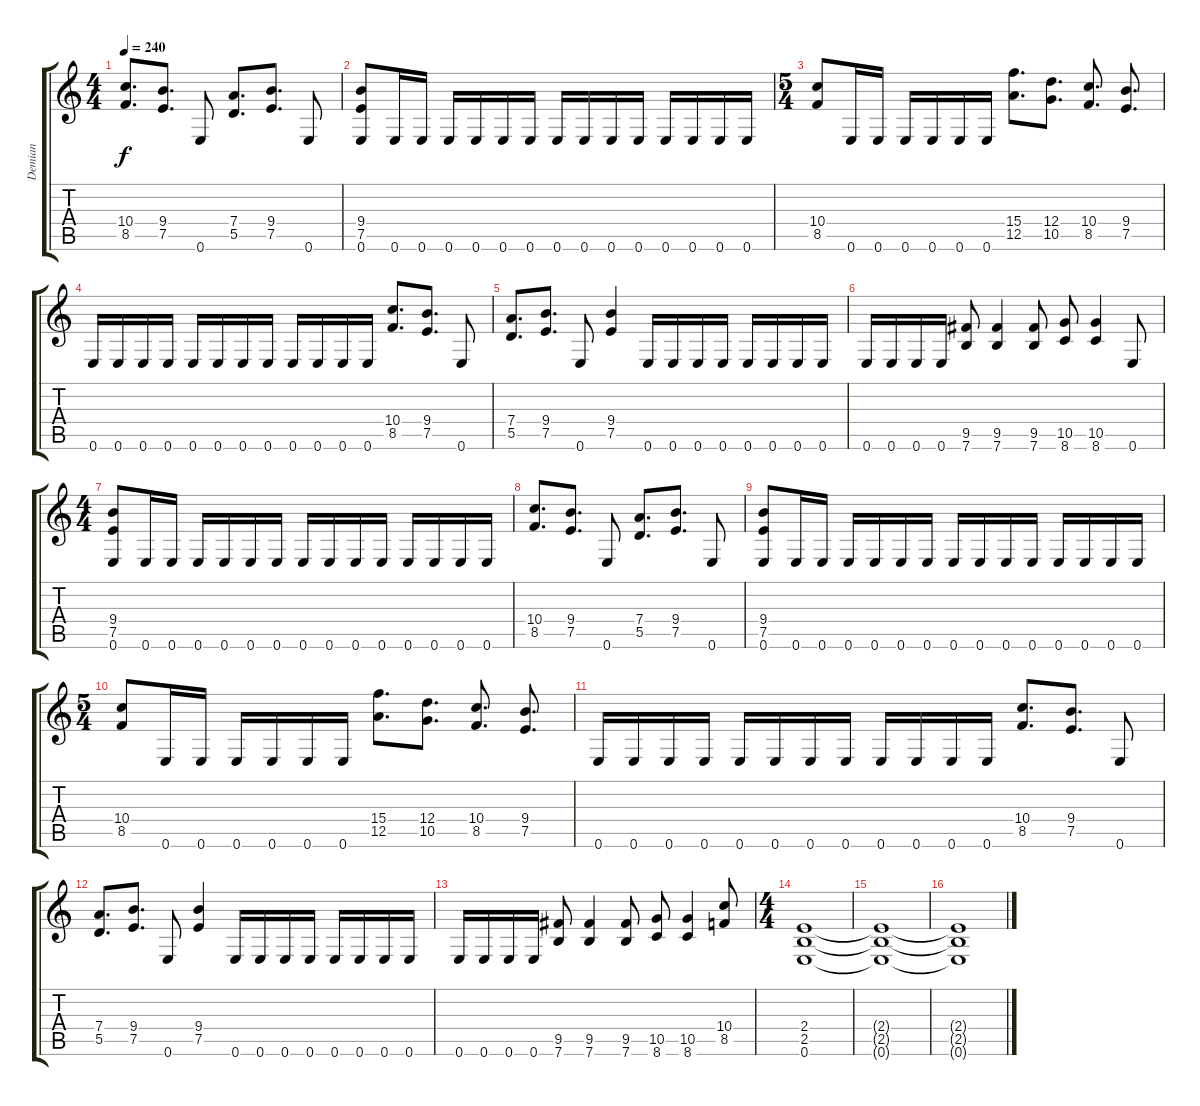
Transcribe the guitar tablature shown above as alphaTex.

\track ("Demian" "Demian") {instrument distortionguitar}
\staff {score tabs}
\tuning (E4 B3 G3 D3 A2 E2) {hide}
\ts (4 4)
\tempo 240
\clef g2
\ks c
(10.4 8.5).8{d dy f} (9.4 7.5).8{d} 0.6.8 (7.4 5.5).8{d} (9.4 7.5).8{d} 0.6.8 |
(9.4 7.5 0.6).8 0.6.16 0.6.16 0.6.16 0.6.16 0.6.16 0.6.16 0.6.16 0.6.16 0.6.16 0.6.16 0.6.16 0.6.16 0.6.16 0.6.16 |
\ts (5 4)
(10.4 8.5).8 0.6.16 0.6.16 0.6.16 0.6.16 0.6.16 0.6.16 (15.4 12.5).8{d} (12.4 10.5).8{d} (10.4 8.5).8{d} (9.4 7.5).8{d} |
0.6.16 0.6.16 0.6.16 0.6.16 0.6.16 0.6.16 0.6.16 0.6.16 0.6.16 0.6.16 0.6.16 0.6.16 (10.4 8.5).8{d} (9.4 7.5).8{d} 0.6.8 |
(7.4 5.5).8{d} (9.4 7.5).8{d} 0.6.8 (9.4 7.5).4 0.6.16 0.6.16 0.6.16 0.6.16 0.6.16 0.6.16 0.6.16 0.6.16 |
0.6.16 0.6.16 0.6.16 0.6.16 (9.5 7.6).8 (9.5 7.6).4 (9.5 7.6).8 (10.5 8.6).8 (10.5 8.6).4 0.6.8 |
\ts (4 4)
(9.4 7.5 0.6).8 0.6.16 0.6.16 0.6.16 0.6.16 0.6.16 0.6.16 0.6.16 0.6.16 0.6.16 0.6.16 0.6.16 0.6.16 0.6.16 0.6.16 |
(10.4 8.5).8{d} (9.4 7.5).8{d} 0.6.8 (7.4 5.5).8{d} (9.4 7.5).8{d} 0.6.8 |
(9.4 7.5 0.6).8 0.6.16 0.6.16 0.6.16 0.6.16 0.6.16 0.6.16 0.6.16 0.6.16 0.6.16 0.6.16 0.6.16 0.6.16 0.6.16 0.6.16 |
\ts (5 4)
(10.4 8.5).8 0.6.16 0.6.16 0.6.16 0.6.16 0.6.16 0.6.16 (15.4 12.5).8{d} (12.4 10.5).8{d} (10.4 8.5).8{d} (9.4 7.5).8{d} |
0.6.16 0.6.16 0.6.16 0.6.16 0.6.16 0.6.16 0.6.16 0.6.16 0.6.16 0.6.16 0.6.16 0.6.16 (10.4 8.5).8{d} (9.4 7.5).8{d} 0.6.8 |
(7.4 5.5).8{d} (9.4 7.5).8{d} 0.6.8 (9.4 7.5).4 0.6.16 0.6.16 0.6.16 0.6.16 0.6.16 0.6.16 0.6.16 0.6.16 |
0.6.16 0.6.16 0.6.16 0.6.16 (9.5 7.6).8 (9.5 7.6).4 (9.5 7.6).8 (10.5 8.6).8 (10.5 8.6).4 (10.4 8.5).8 |
\ts (4 4)
(2.4 2.5 0.6).1 |
(2.4{t} 2.5{t} 0.6{t}).1 |
(2.4{t} 2.5{t} 0.6{t}).1
